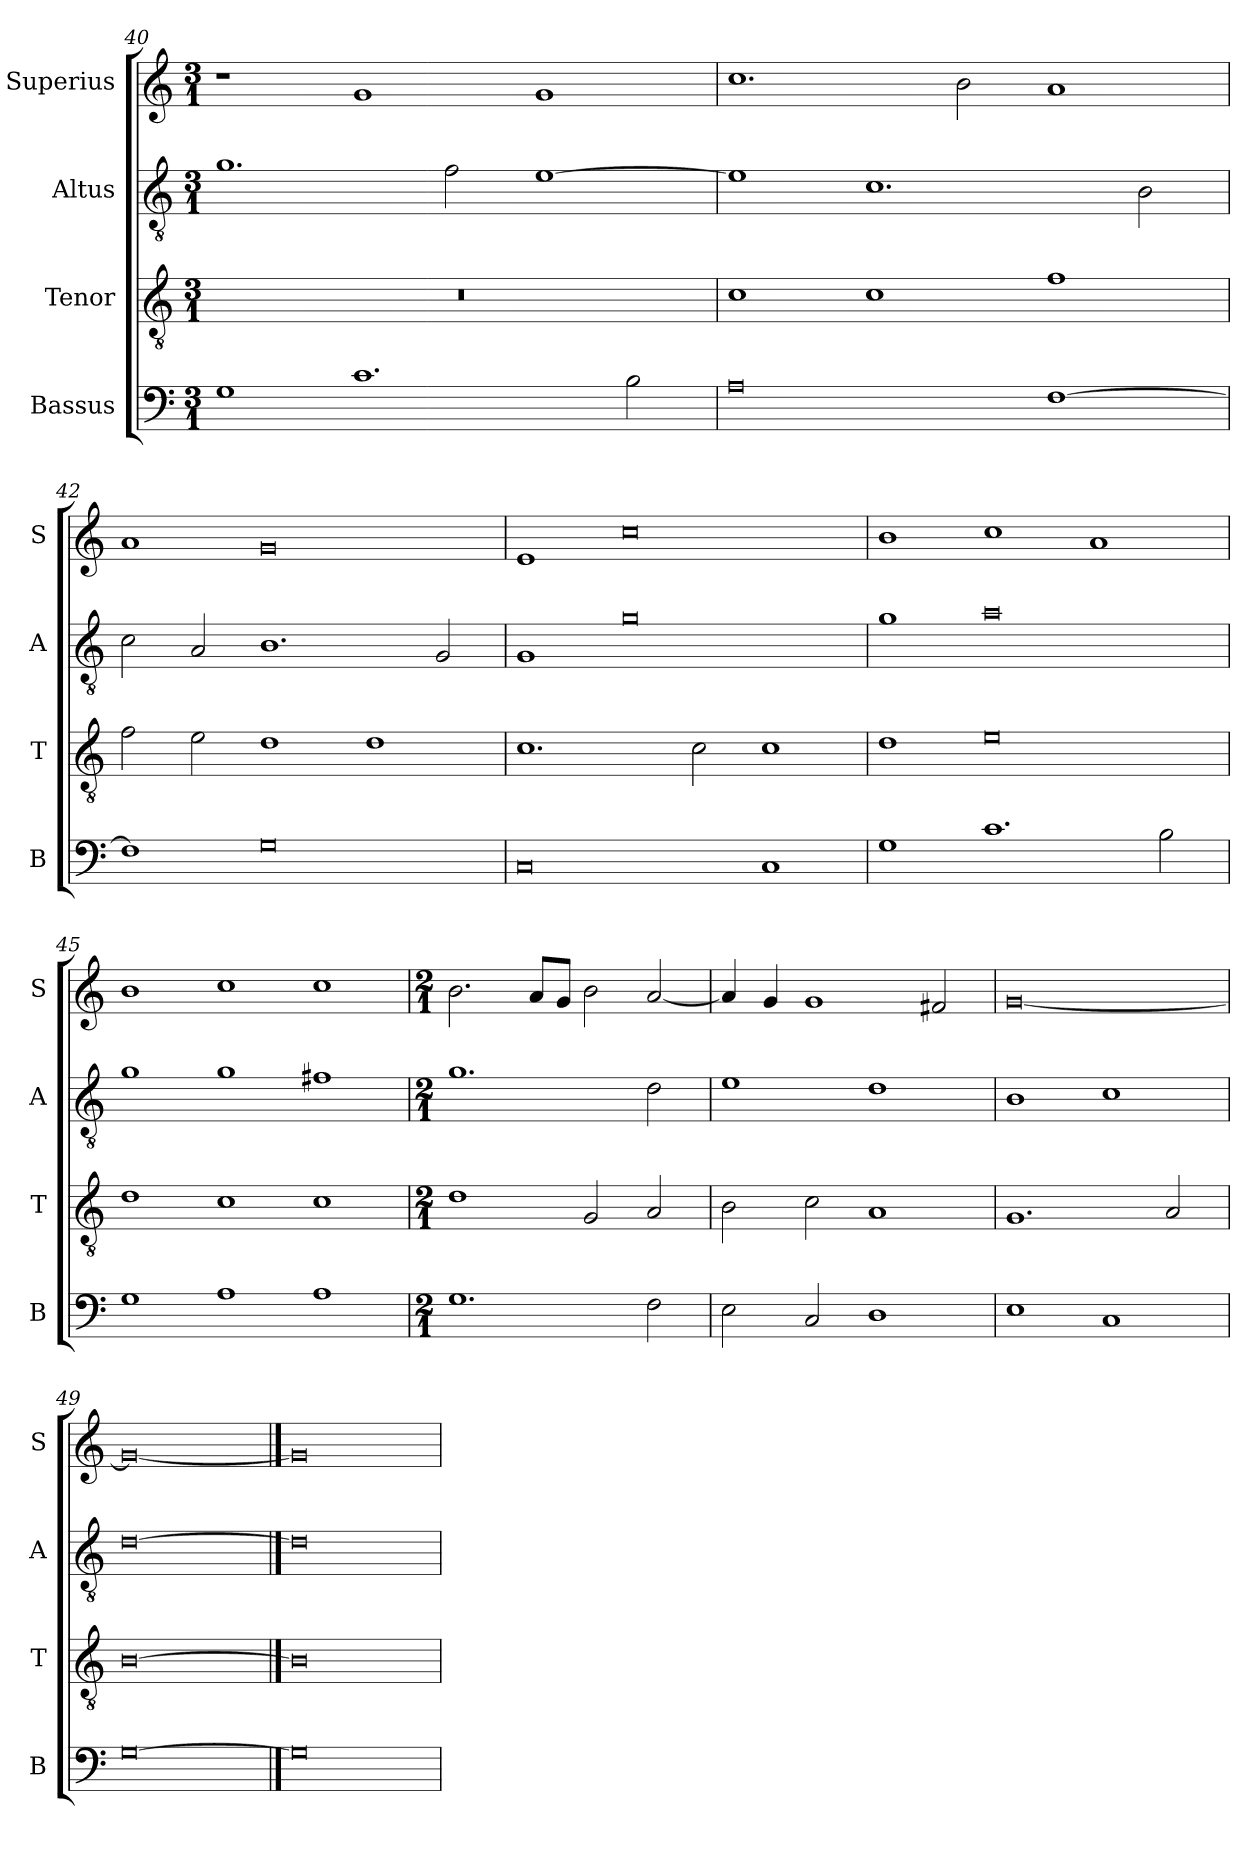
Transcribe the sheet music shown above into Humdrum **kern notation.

**kern	**kern	**kern	**kern
*part4	*part3	*part2	*part1
*staff4	*staff3	*staff2	*staff1
*I"Bassus	*I"Tenor	*I"Altus	*I"Superius
*I'B	*I'T	*I'A	*I'S
*clefF4	*clefGv2	*clefGv2	*clefG2
*k[]	*k[]	*k[]	*k[]
*C:	*C:	*C:	*C:
*M3/1	*M3/1	*M3/1	*M3/1
=40	=40	=40	=40
1G	0.r	1.g	1r
1.c	.	.	1g
.	.	2f	.
.	.	[1e	1g
2B	.	.	.
=41	=41	=41	=41
0A	1c	1e]	1.cc
.	1c	1.c	.
.	.	.	2b
[1F	1f	.	1a
.	.	2B	.
=42	=42	=42	=42
1F]	2f	2c	1a
.	2e	2A	.
0G	1d	1.B	0g
.	1d	.	.
.	.	2G	.
=43	=43	=43	=43
0C	1.c	1G	1e
.	.	0g	0cc
.	2c	.	.
1C	1c	.	.
=44	=44	=44	=44
1G	1d	1g	1b
1.c	0e	0a	1cc
.	.	.	1a
2B	.	.	.
=45	=45	=45	=45
1G	1d	1g	1b
1A	1c	1g	1cc
1A	1c	1f#X	1cc
=46	=46	=46	=46
*M2/1	*M2/1	*M2/1	*M2/1
1.G	1d	1.g	2.b
.	.	.	8aL
.	.	.	8gJ
.	2G	.	2b
2F	2A	2d	[2a
=47	=47	=47	=47
2E	2B	1e	4a]
.	.	.	4g
2C	2c	.	1g
1D	1A	1d	.
.	.	.	2f#X
=48	=48	=48	=48
1E	1.G	1B	[0g
1C	.	1c	.
.	2A	.	.
=49	=49	=49	=49
[0G	[0B	[0d	0g_
==50	==50	==50	==50
0G]	0B]	0d]	0g]
=	=	=	=
*-	*-	*-	*-
